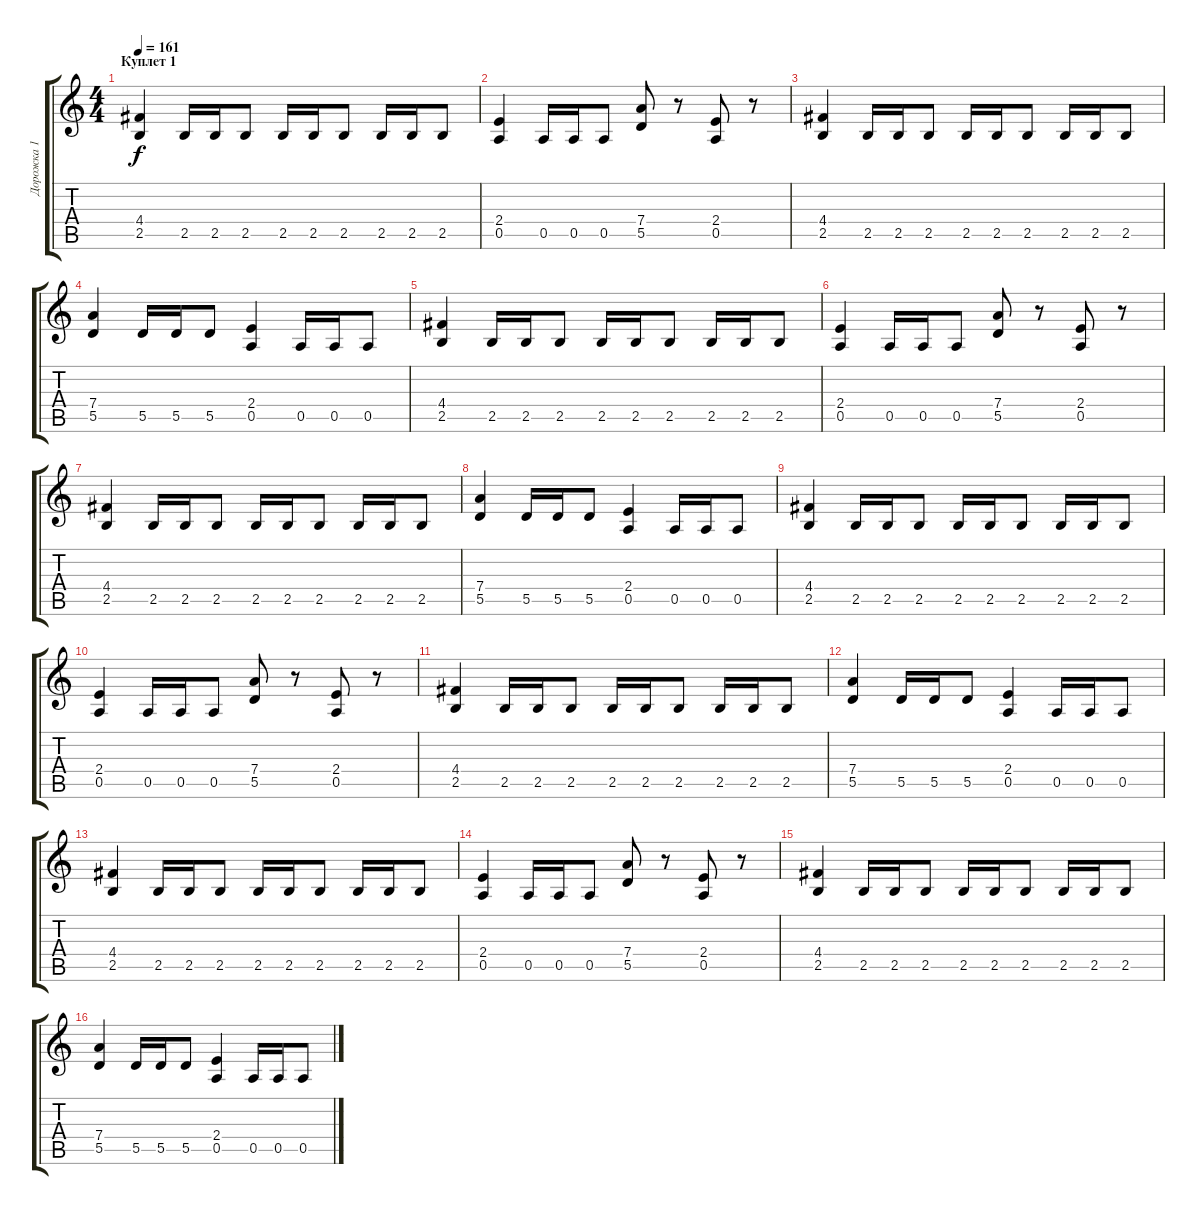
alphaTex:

\track ("Дорожка 1" "Дорожка 1") {instrument overdrivenguitar}
\staff {score tabs}
\tuning (E4 B3 G3 D3 A2 E2) {hide}
\ts (4 4)
\section ("" "Куплет 1")
\tempo 161
\clef g2
\ks c
(4.4 2.5).4{dy f} 2.5.16 2.5.16 2.5.8 2.5.16 2.5.16 2.5.8 2.5.16 2.5.16 2.5.8 |
(2.4 0.5).4 0.5.16 0.5.16 0.5.8 (7.4 5.5).8 r.8 (2.4 0.5).8 r.8 |
(4.4 2.5).4 2.5.16 2.5.16 2.5.8 2.5.16 2.5.16 2.5.8 2.5.16 2.5.16 2.5.8 |
(7.4 5.5).4 5.5.16 5.5.16 5.5.8 (2.4 0.5).4 0.5.16 0.5.16 0.5.8 |
(4.4 2.5).4 2.5.16 2.5.16 2.5.8 2.5.16 2.5.16 2.5.8 2.5.16 2.5.16 2.5.8 |
(2.4 0.5).4 0.5.16 0.5.16 0.5.8 (7.4 5.5).8 r.8 (2.4 0.5).8 r.8 |
(4.4 2.5).4 2.5.16 2.5.16 2.5.8 2.5.16 2.5.16 2.5.8 2.5.16 2.5.16 2.5.8 |
(7.4 5.5).4 5.5.16 5.5.16 5.5.8 (2.4 0.5).4 0.5.16 0.5.16 0.5.8 |
(4.4 2.5).4 2.5.16 2.5.16 2.5.8 2.5.16 2.5.16 2.5.8 2.5.16 2.5.16 2.5.8 |
(2.4 0.5).4 0.5.16 0.5.16 0.5.8 (7.4 5.5).8 r.8 (2.4 0.5).8 r.8 |
(4.4 2.5).4 2.5.16 2.5.16 2.5.8 2.5.16 2.5.16 2.5.8 2.5.16 2.5.16 2.5.8 |
(7.4 5.5).4 5.5.16 5.5.16 5.5.8 (2.4 0.5).4 0.5.16 0.5.16 0.5.8 |
(4.4 2.5).4 2.5.16 2.5.16 2.5.8 2.5.16 2.5.16 2.5.8 2.5.16 2.5.16 2.5.8 |
(2.4 0.5).4 0.5.16 0.5.16 0.5.8 (7.4 5.5).8 r.8 (2.4 0.5).8 r.8 |
(4.4 2.5).4 2.5.16 2.5.16 2.5.8 2.5.16 2.5.16 2.5.8 2.5.16 2.5.16 2.5.8 |
(7.4 5.5).4 5.5.16 5.5.16 5.5.8 (2.4 0.5).4 0.5.16 0.5.16 0.5.8
